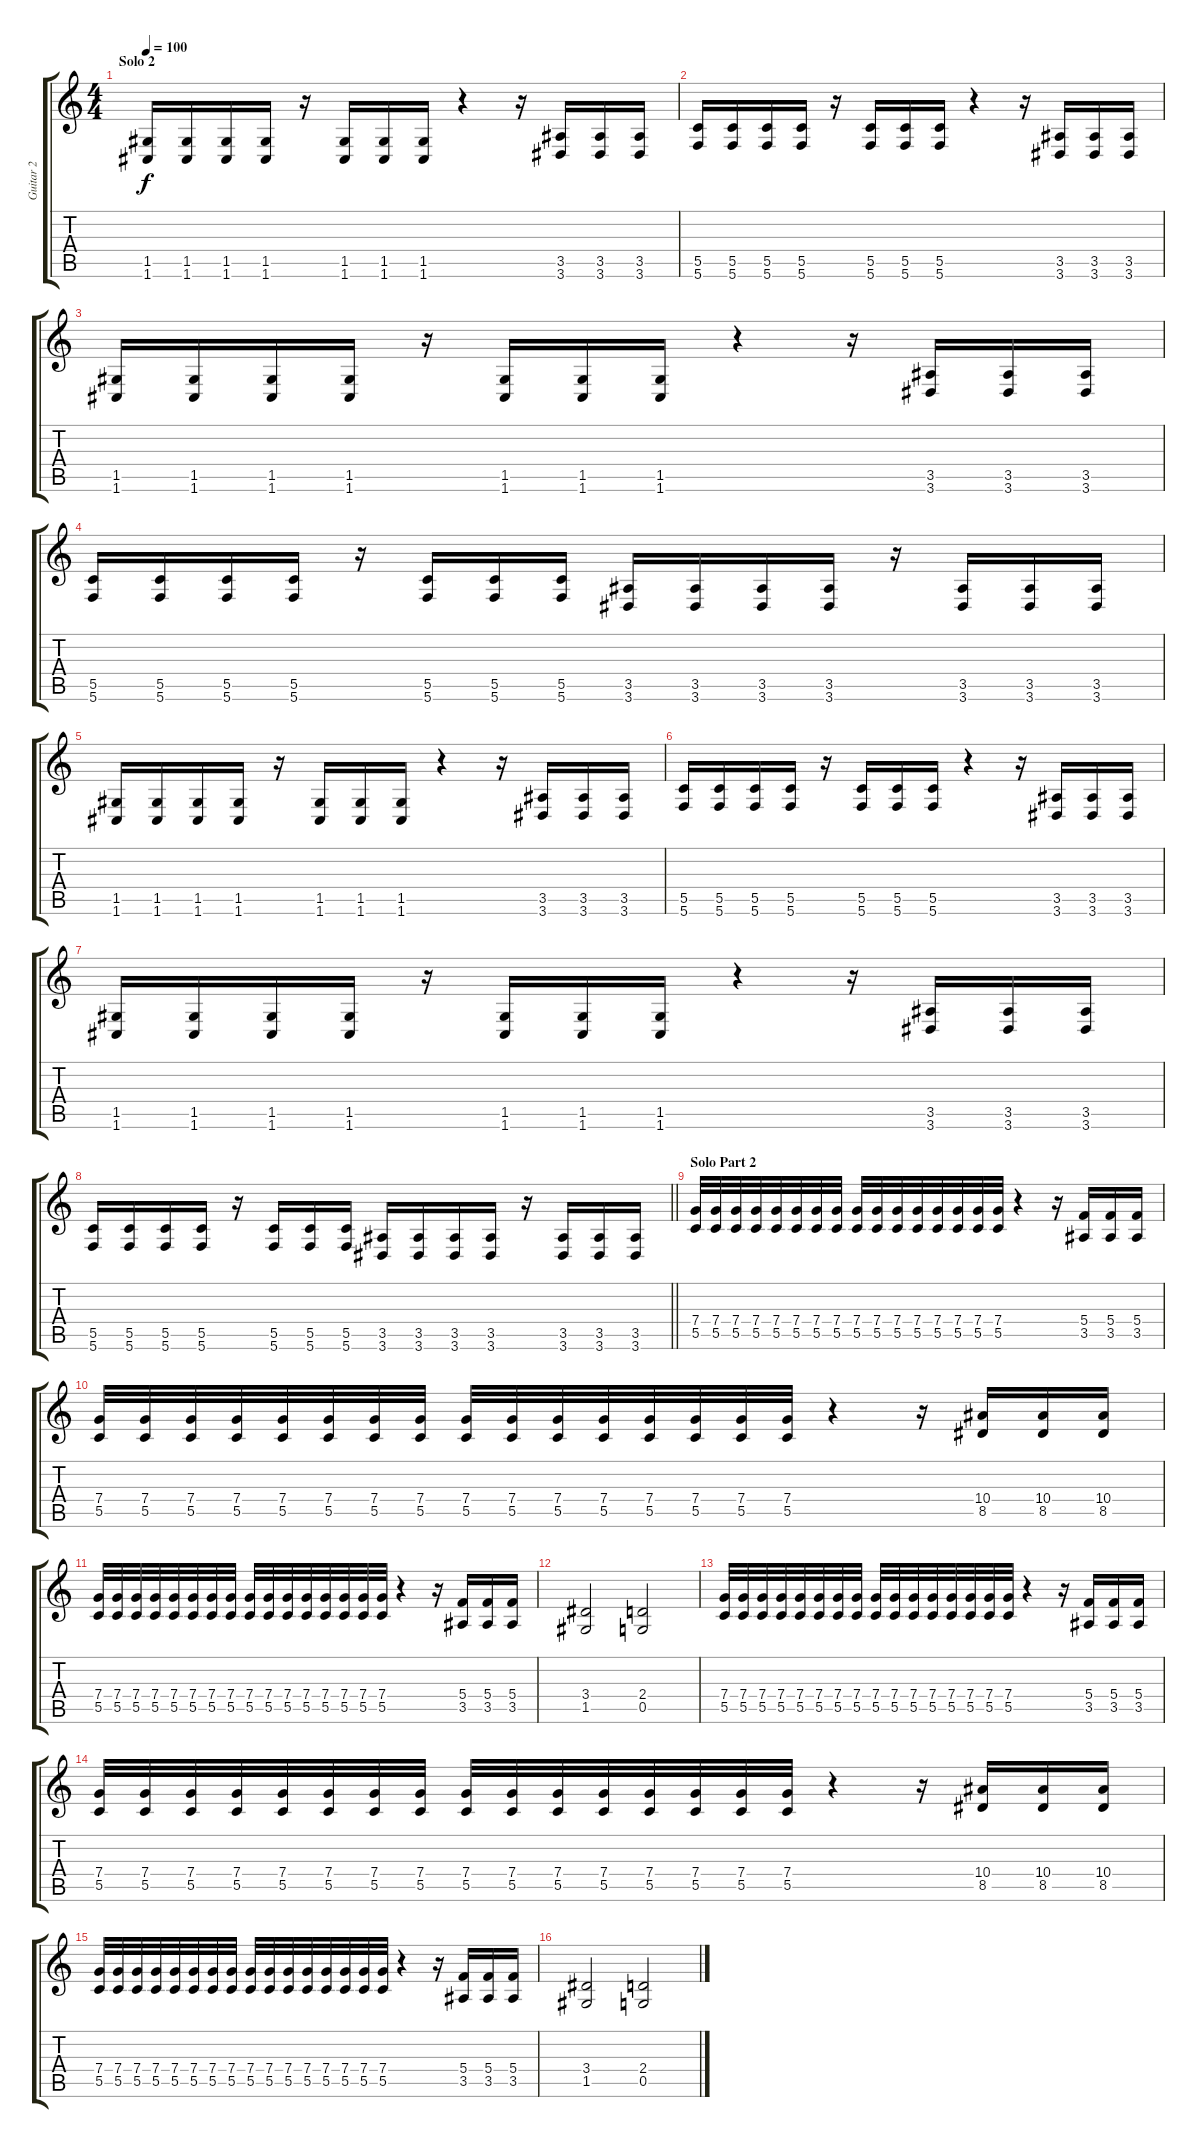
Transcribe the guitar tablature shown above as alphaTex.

\track ("Guitar 2" "Guitar 2") {instrument distortionguitar}
\staff {score tabs}
\tuning (D4 A3 F3 C3 G2 C2) {hide}
\ts (4 4)
\section ("" "Solo 2")
\tempo 100
\clef g2
\ks c
(1.5 1.6).16{dy f} (1.5 1.6).16 (1.5 1.6).16 (1.5 1.6).16 r.16 (1.5 1.6).16 (1.5 1.6).16 (1.5 1.6).16 r.4 r.16 (3.5 3.6).16 (3.5 3.6).16 (3.5 3.6).16 |
(5.5 5.6).16 (5.5 5.6).16 (5.5 5.6).16 (5.5 5.6).16 r.16 (5.5 5.6).16 (5.5 5.6).16 (5.5 5.6).16 r.4 r.16 (3.5 3.6).16 (3.5 3.6).16 (3.5 3.6).16 |
(1.5 1.6).16 (1.5 1.6).16 (1.5 1.6).16 (1.5 1.6).16 r.16 (1.5 1.6).16 (1.5 1.6).16 (1.5 1.6).16 r.4 r.16 (3.5 3.6).16 (3.5 3.6).16 (3.5 3.6).16 |
(5.5 5.6).16 (5.5 5.6).16 (5.5 5.6).16 (5.5 5.6).16 r.16 (5.5 5.6).16 (5.5 5.6).16 (5.5 5.6).16 (3.5 3.6).16 (3.5 3.6).16 (3.5 3.6).16 (3.5 3.6).16 r.16 (3.5 3.6).16 (3.5 3.6).16 (3.5 3.6).16 |
(1.5 1.6).16 (1.5 1.6).16 (1.5 1.6).16 (1.5 1.6).16 r.16 (1.5 1.6).16 (1.5 1.6).16 (1.5 1.6).16 r.4 r.16 (3.5 3.6).16 (3.5 3.6).16 (3.5 3.6).16 |
(5.5 5.6).16 (5.5 5.6).16 (5.5 5.6).16 (5.5 5.6).16 r.16 (5.5 5.6).16 (5.5 5.6).16 (5.5 5.6).16 r.4 r.16 (3.5 3.6).16 (3.5 3.6).16 (3.5 3.6).16 |
(1.5 1.6).16 (1.5 1.6).16 (1.5 1.6).16 (1.5 1.6).16 r.16 (1.5 1.6).16 (1.5 1.6).16 (1.5 1.6).16 r.4 r.16 (3.5 3.6).16 (3.5 3.6).16 (3.5 3.6).16 |
\barLineRight lightlight
(5.5 5.6).16 (5.5 5.6).16 (5.5 5.6).16 (5.5 5.6).16 r.16 (5.5 5.6).16 (5.5 5.6).16 (5.5 5.6).16 (3.5 3.6).16 (3.5 3.6).16 (3.5 3.6).16 (3.5 3.6).16 r.16 (3.5 3.6).16 (3.5 3.6).16 (3.5 3.6).16 |
\section ("" "Solo Part 2")
(7.4 5.5).32 (7.4 5.5).32 (7.4 5.5).32 (7.4 5.5).32 (7.4 5.5).32 (7.4 5.5).32 (7.4 5.5).32 (7.4 5.5).32 (7.4 5.5).32 (7.4 5.5).32 (7.4 5.5).32 (7.4 5.5).32 (7.4 5.5).32 (7.4 5.5).32 (7.4 5.5).32 (7.4 5.5).32 r.4 r.16 (5.4 3.5).16 (5.4 3.5).16 (5.4 3.5).16 |
(7.4 5.5).32 (7.4 5.5).32 (7.4 5.5).32 (7.4 5.5).32 (7.4 5.5).32 (7.4 5.5).32 (7.4 5.5).32 (7.4 5.5).32 (7.4 5.5).32 (7.4 5.5).32 (7.4 5.5).32 (7.4 5.5).32 (7.4 5.5).32 (7.4 5.5).32 (7.4 5.5).32 (7.4 5.5).32 r.4 r.16 (10.4 8.5).16 (10.4 8.5).16 (10.4 8.5).16 |
(7.4 5.5).32 (7.4 5.5).32 (7.4 5.5).32 (7.4 5.5).32 (7.4 5.5).32 (7.4 5.5).32 (7.4 5.5).32 (7.4 5.5).32 (7.4 5.5).32 (7.4 5.5).32 (7.4 5.5).32 (7.4 5.5).32 (7.4 5.5).32 (7.4 5.5).32 (7.4 5.5).32 (7.4 5.5).32 r.4 r.16 (5.4 3.5).16 (5.4 3.5).16 (5.4 3.5).16 |
(3.4 1.5).2 (2.4 0.5).2 |
(7.4 5.5).32 (7.4 5.5).32 (7.4 5.5).32 (7.4 5.5).32 (7.4 5.5).32 (7.4 5.5).32 (7.4 5.5).32 (7.4 5.5).32 (7.4 5.5).32 (7.4 5.5).32 (7.4 5.5).32 (7.4 5.5).32 (7.4 5.5).32 (7.4 5.5).32 (7.4 5.5).32 (7.4 5.5).32 r.4 r.16 (5.4 3.5).16 (5.4 3.5).16 (5.4 3.5).16 |
(7.4 5.5).32 (7.4 5.5).32 (7.4 5.5).32 (7.4 5.5).32 (7.4 5.5).32 (7.4 5.5).32 (7.4 5.5).32 (7.4 5.5).32 (7.4 5.5).32 (7.4 5.5).32 (7.4 5.5).32 (7.4 5.5).32 (7.4 5.5).32 (7.4 5.5).32 (7.4 5.5).32 (7.4 5.5).32 r.4 r.16 (10.4 8.5).16 (10.4 8.5).16 (10.4 8.5).16 |
(7.4 5.5).32 (7.4 5.5).32 (7.4 5.5).32 (7.4 5.5).32 (7.4 5.5).32 (7.4 5.5).32 (7.4 5.5).32 (7.4 5.5).32 (7.4 5.5).32 (7.4 5.5).32 (7.4 5.5).32 (7.4 5.5).32 (7.4 5.5).32 (7.4 5.5).32 (7.4 5.5).32 (7.4 5.5).32 r.4 r.16 (5.4 3.5).16 (5.4 3.5).16 (5.4 3.5).16 |
(3.4 1.5).2 (2.4 0.5).2
